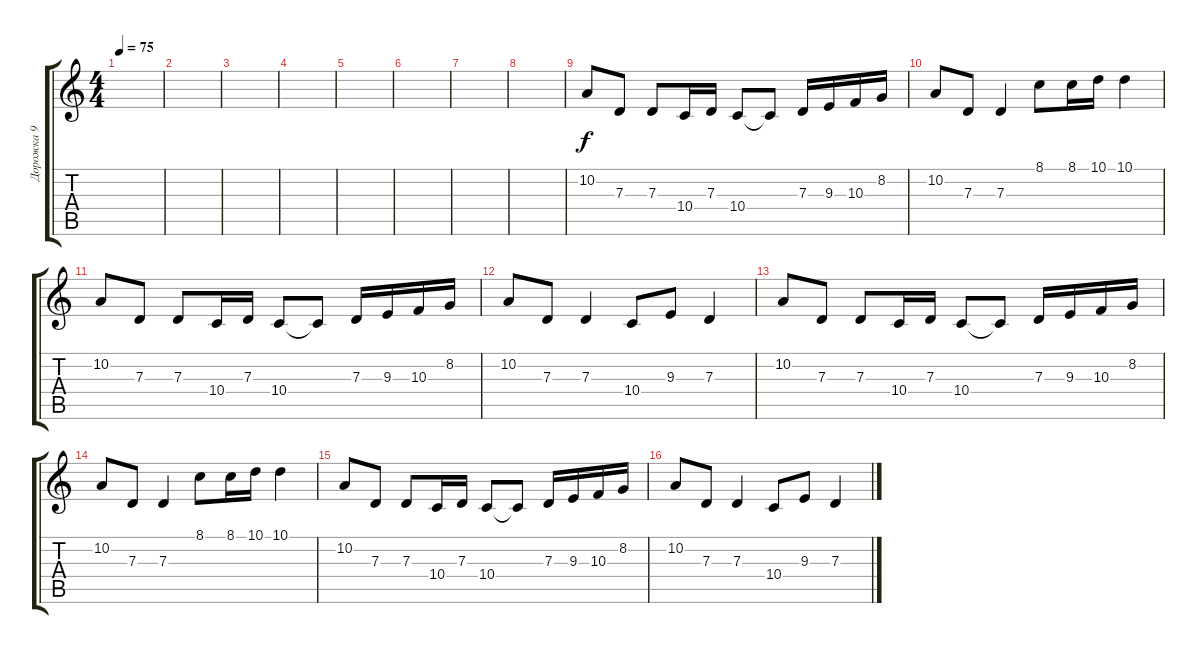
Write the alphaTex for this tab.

\track ("Дорожка 9" "Дорожка 9") {instrument stringensemble1}
\staff {score tabs}
\tuning (E4 B3 G3 D3 A2 E2) {hide}
\ts (4 4)
\tempo 75
\clef g2
\ks c
|
|
|
|
|
|
|
|
10.2.8 7.3.8 7.3.8 10.4.16 7.3.16 10.4.8 10.4{t}.8 7.3.16 9.3.16 10.3.16 8.2.16 |
10.2.8 7.3.8 7.3.4 8.1.8 8.1.16 10.1.16 10.1.4 |
10.2.8 7.3.8 7.3.8 10.4.16 7.3.16 10.4.8 10.4{t}.8 7.3.16 9.3.16 10.3.16 8.2.16 |
10.2.8 7.3.8 7.3.4 10.4.8 9.3.8 7.3.4 |
10.2.8 7.3.8 7.3.8 10.4.16 7.3.16 10.4.8 10.4{t}.8 7.3.16 9.3.16 10.3.16 8.2.16 |
10.2.8 7.3.8 7.3.4 8.1.8 8.1.16 10.1.16 10.1.4 |
10.2.8 7.3.8 7.3.8 10.4.16 7.3.16 10.4.8 10.4{t}.8 7.3.16 9.3.16 10.3.16 8.2.16 |
10.2.8 7.3.8 7.3.4 10.4.8 9.3.8 7.3.4
